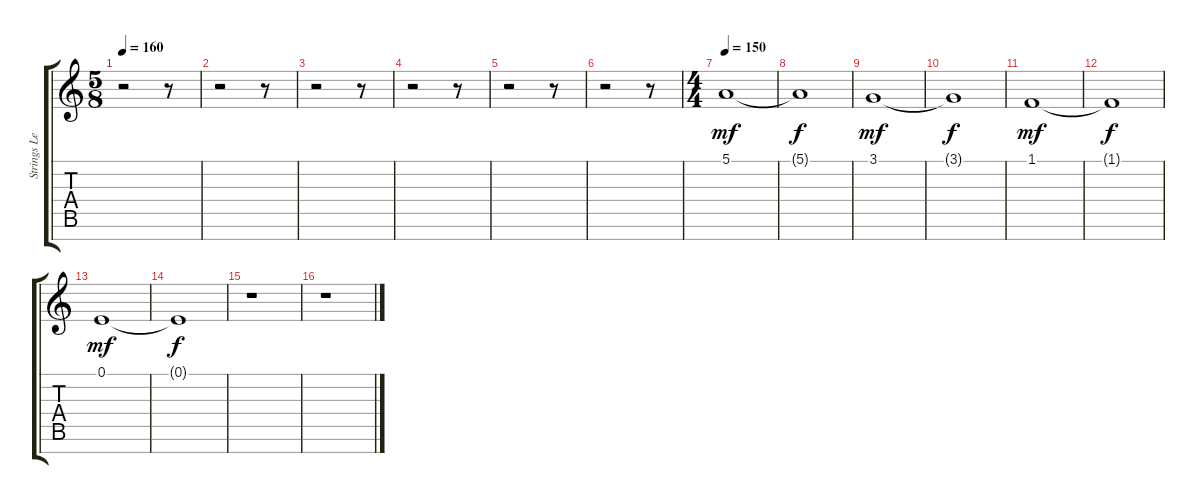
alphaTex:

\track ("Strings Left Hand" "Strings Le") {instrument stringensemble1}
\staff {score tabs}
\tuning (E4 B3 G3 D3 A2 E2 B1) {hide}
\ts (5 8)
\tempo 160
\clef g2
\ks c
r.2{dy f} r.8 |
r.2 r.8 |
r.2 r.8 |
r.2 r.8 |
r.2 r.8 |
r.2 r.8 |
\ts (4 4)
\tempo 150
5.1.1{dy mf} |
5.1{t}.1{dy f} |
3.1.1{dy mf} |
3.1{t}.1{dy f} |
1.1.1{dy mf} |
1.1{t}.1{dy f} |
0.1.1{dy mf} |
0.1{t}.1{dy f} |
r.1 |
r.1
